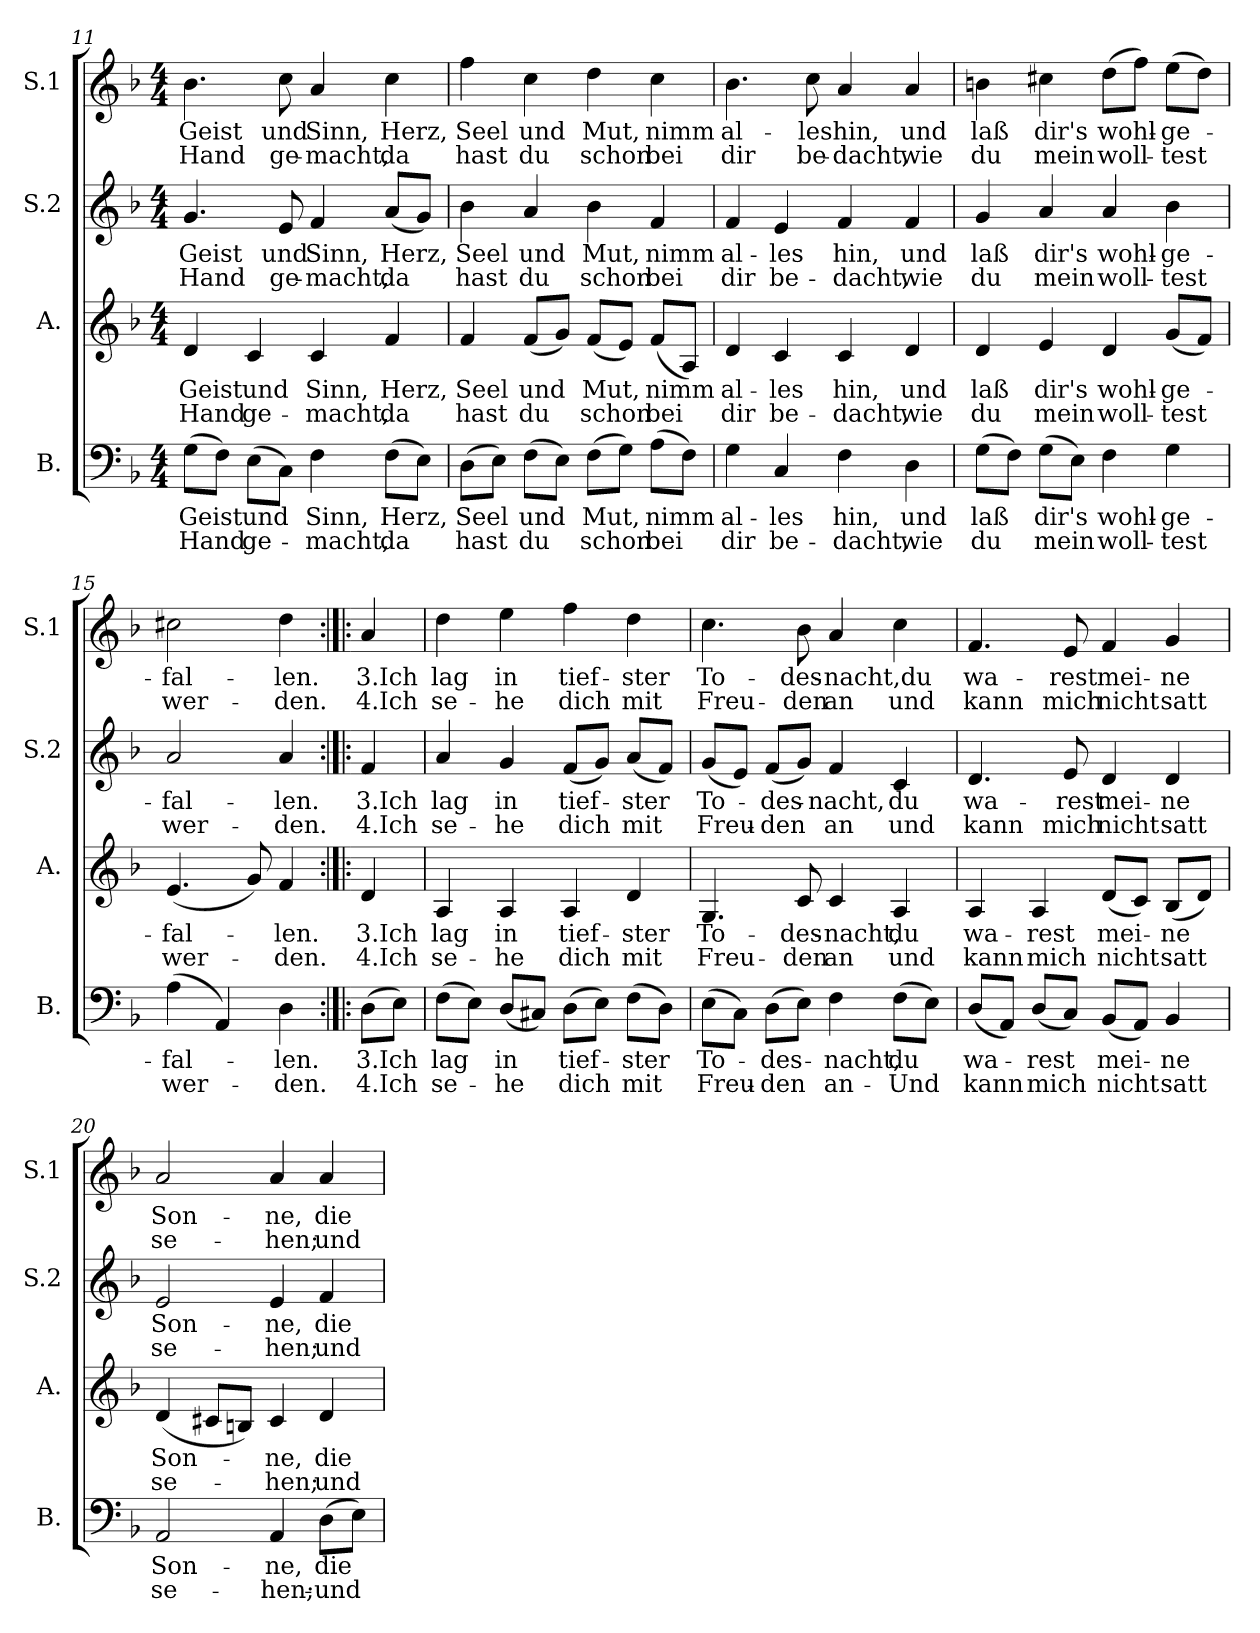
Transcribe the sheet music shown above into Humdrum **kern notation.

**kern	**text	**text	**kern	**text	**text	**kern	**text	**text	**kern	**text	**text
*part4	*part4	*part4	*part3	*part3	*part3	*part2	*part2	*part2	*part1	*part1	*part1
*staff4	*staff4	*staff4	*staff3	*staff3	*staff3	*staff2	*staff2	*staff2	*staff1	*staff1	*staff1
*I"B.	*	*	*I"A.	*	*	*I"S.2	*	*	*I"S.1	*	*
*I'B.	*	*	*I'A.	*	*	*I'S.2	*	*	*I'S.1	*	*
!!LO:LB:g=z
*clefF4	*	*	*clefG2	*	*	*clefG2	*	*	*clefG2	*	*
*k[b-]	*	*	*k[b-]	*	*	*k[b-]	*	*	*k[b-]	*	*
*F:	*	*	*F:	*	*	*F:	*	*	*F:	*	*
*M4/4	*	*	*M4/4	*	*	*M4/4	*	*	*M4/4	*	*
=11	=11	=11	=11	=11	=11	=11	=11	=11	=11	=11	=11
!	!LO:LY:b:cj	!LO:LY:b:cj	!	!LO:LY:b:cj	!LO:LY:b:cj	!	!LO:LY:b:cj	!LO:LY:b:cj	!	!LO:LY:b:cj	!LO:LY:b:cj
(>8G\L	Geist	Hand	4d/	Geist	Hand	4.g/	Geist	Hand	4.b-\	Geist	Hand
8F\J)	.	.	.	.	.	.	.	.	.	.	.
!	!LO:LY:b	!LO:LY:b:cj	!	!LO:LY:b:cj	!LO:LY:b:cj	!	!	!	!	!	!
(>8E\L	und	ge-	4c/	und	ge-	.	.	.	.	.	.
!	!	!	!	!	!	!	!LO:LY:b:cj	!LO:LY:b:cj	!	!LO:LY:b:cj	!LO:LY:b:cj
8C\J)	.	.	.	.	.	8e/	und	ge-	8cc\	und	ge-
!	!LO:LY:b:cj	!LO:LY:b:cj	!	!LO:LY:b:cj	!LO:LY:b:cj	!	!LO:LY:b:cj	!LO:LY:b:cj	!	!LO:LY:b:cj	!LO:LY:b:cj
4F\	-Sinn,	macht,	4c/	-Sinn,	macht,	4f/	-Sinn,	macht,	4a/	-Sinn,	macht,
!	!LO:LY:b:cj	!LO:LY:b	!	!LO:LY:b:cj	!LO:LY:b:cj	!	!LO:LY:b:cj	!LO:LY:b	!	!LO:LY:b:cj	!LO:LY:b:cj
(>8F\L	Herz,	da	4f/	Herz,	da	(<8a/L	Herz,	da	4cc\	Herz,	da
8E\J)	.	.	.	.	.	8g/J)	.	.	.	.	.
=12	=12	=12	=12	=12	=12	=12	=12	=12	=12	=12	=12
!	!LO:LY:b:cj	!LO:LY:b	!	!LO:LY:b:cj	!LO:LY:b:cj	!	!LO:LY:b:cj	!LO:LY:b:cj	!	!LO:LY:b:cj	!LO:LY:b:cj
(>8D\L	Seel	hast	4f/	Seel	hast	4b-\	Seel	hast	4ff\	Seel	hast
8E\J)	.	.	.	.	.	.	.	.	.	.	.
!	!LO:LY:b	!LO:LY:b	!	!LO:LY:b	!LO:LY:b	!	!LO:LY:b:cj	!LO:LY:b:cj	!	!LO:LY:b:cj	!LO:LY:b:cj
(>8F\L	und	du	(<8f/L	und	du	4a/	und	du	4cc\	und	du
8E\J)	.	.	8g/J)	.	.	.	.	.	.	.	.
!	!LO:LY:b	!LO:LY:b	!	!LO:LY:b	!LO:LY:b	!	!LO:LY:b:cj	!LO:LY:b:cj	!	!LO:LY:b:cj	!LO:LY:b:cj
(>8F\L	Mut,	schon	(<8f/L	Mut,	schon	4b-\	Mut,	schon	4dd\	Mut,	schon
8G\J)	.	.	8e/J)	.	.	.	.	.	.	.	.
!	!LO:LY:b	!LO:LY:b	!	!LO:LY:b	!LO:LY:b	!	!LO:LY:b:cj	!LO:LY:b:cj	!	!LO:LY:b:cj	!LO:LY:b:cj
(>8A\L	nimm	bei	(<8f/L	nimm	bei	4f/	nimm	bei	4cc\	nimm	bei
8F\J)	.	.	8A/J)	.	.	.	.	.	.	.	.
=13	=13	=13	=13	=13	=13	=13	=13	=13	=13	=13	=13
!	!LO:LY:b:cj	!LO:LY:b:cj	!	!LO:LY:b:cj	!LO:LY:b:cj	!	!LO:LY:b:cj	!LO:LY:b:cj	!	!LO:LY:b:cj	!LO:LY:b:cj
4G\	al-	-dir	4d/	al-	-dir	4f/	al-	-dir	4.b-\	al-	-dir
!	!LO:LY:b:cj	!LO:LY:b:cj	!	!LO:LY:b:cj	!LO:LY:b:cj	!	!LO:LY:b:cj	!LO:LY:b:cj	!	!	!
4C/	les	be-	4c/	les	be-	4e/	les	be-	.	.	.
!	!	!	!	!	!	!	!	!	!	!LO:LY:b:cj	!LO:LY:b:cj
.	.	.	.	.	.	.	.	.	8cc\	les	be-
!	!LO:LY:b:cj	!LO:LY:b:cj	!	!LO:LY:b:cj	!LO:LY:b:cj	!	!LO:LY:b:cj	!LO:LY:b:cj	!	!LO:LY:b:cj	!LO:LY:b:cj
4F\	-hin,	dacht,	4c/	-hin,	dacht,	4f/	-hin,	dacht,	4a/	-hin,	dacht,
!	!LO:LY:b:cj	!LO:LY:b:cj	!	!LO:LY:b:cj	!LO:LY:b:cj	!	!LO:LY:b:cj	!LO:LY:b:cj	!	!LO:LY:b:cj	!LO:LY:b:cj
4D\	und	wie	4d/	und	wie	4f/	und	wie	4a/	und	wie
!!LO:LB:g=z
=14	=14	=14	=14	=14	=14	=14	=14	=14	=14	=14	=14
!	!LO:LY:b	!LO:LY:b	!	!LO:LY:b:cj	!LO:LY:b:cj	!	!LO:LY:b:cj	!LO:LY:b:cj	!	!LO:LY:b:cj	!LO:LY:b:cj
(>8G\L	laß	du	4d/	laß	du	4g/	laß	du	4bn\	laß	du
8F\J)	.	.	.	.	.	.	.	.	.	.	.
!	!LO:LY:b	!LO:LY:b	!	!LO:LY:b:cj	!LO:LY:b:cj	!	!LO:LY:b:cj	!LO:LY:b:cj	!	!LO:LY:b:cj	!LO:LY:b:cj
(>8G\L	dir's	mein	4e/	dir's	mein	4a/	dir's	mein	4cc#X\	dir's	mein
8E\J)	.	.	.	.	.	.	.	.	.	.	.
!	!LO:LY:b:cj	!LO:LY:b:cj	!	!LO:LY:b:cj	!LO:LY:b:cj	!	!LO:LY:b:cj	!LO:LY:b:cj	!	!LO:LY:b:cj	!LO:LY:b
4F\	wohl-	-woll-	4d/	wohl-	-woll-	4a/	wohl-	-woll-	(>8dd\L	wohl-	-woll-
.	.	.	.	.	.	.	.	.	8ff\J)	.	.
!	!LO:LY:b:cj	!LO:LY:b:cj	!	!LO:LY:b:cj	!LO:LY:b	!	!LO:LY:b:cj	!LO:LY:b:cj	!	!LO:LY:b:cj	!LO:LY:b
4G\	-ge-	-test	(<8g/L	-ge-	-test	4b-\	-ge-	-test	(>8ee\L	-ge-	-test
.	.	.	8f/J)	.	.	.	.	.	8dd\J)	.	.
=15	=15	=15	=15	=15	=15	=15	=15	=15	=15	=15	=15
!	!LO:LY:b:cj	!LO:LY:b	!	!LO:LY:b:cj	!LO:LY:b	!	!LO:LY:b:cj	!LO:LY:b:cj	!	!LO:LY:b:cj	!LO:LY:b:cj
(>4A\	fal-	-wer-	(<4.e/	fal-	-wer-	2a/	fal-	-wer-	2cc#X\	fal-	-wer-
4AA/)	.	.	.	.	.	.	.	.	.	.	.
.	.	.	8g/)	.	.	.	.	.	.	.	.
!	!LO:LY:b:cj	!LO:LY:b:cj	!	!LO:LY:b:cj	!LO:LY:b:cj	!	!LO:LY:b:cj	!LO:LY:b:cj	!	!LO:LY:b:cj	!LO:LY:b:cj
4D\	-len.	den.	4f/	-len.	den.	4a/	-len.	den.	4dd\	-len.	den.
!!LO:PB:g=z
=16:|!|:	=16:|!|:	=16:|!|:	=16:|!|:	=16:|!|:	=16:|!|:	=16:|!|:	=16:|!|:	=16:|!|:	=16:|!|:	=16:|!|:	=16:|!|:
!	!LO:LY:b:cj	!LO:LY:b:cj	!	!LO:LY:b:cj	!LO:LY:b:cj	!	!LO:LY:b:cj	!LO:LY:b:cj	!	!LO:LY:b:cj	!LO:LY:b:cj
(>8D\L	3.Ich	4.Ich	4d/	3.Ich	4.Ich	4f/	3.Ich	4.Ich	4a/	3.Ich	4.Ich
8E\J)	.	.	.	.	.	.	.	.	.	.	.
=17	=17	=17	=17	=17	=17	=17	=17	=17	=17	=17	=17
!	!LO:LY:b	!LO:LY:b:cj	!	!LO:LY:b:cj	!LO:LY:b:cj	!	!LO:LY:b:cj	!LO:LY:b:cj	!	!LO:LY:b:cj	!LO:LY:b:cj
(>8F\L	lag	se-	4A/	lag	se-	4a/	lag	se-	4dd\	lag	se-
8E\J)	.	.	.	.	.	.	.	.	.	.	.
!	!LO:LY:b:cj	!LO:LY:b	!	!LO:LY:b:cj	!LO:LY:b:cj	!	!LO:LY:b:cj	!LO:LY:b:cj	!	!LO:LY:b:cj	!LO:LY:b:cj
(<8D/L	-in	he	4A/	-in	he	4g/	-in	he	4ee\	-in	he
8C#X/J)	.	.	.	.	.	.	.	.	.	.	.
!	!LO:LY:b	!LO:LY:b	!	!LO:LY:b:cj	!LO:LY:b:cj	!	!LO:LY:b	!LO:LY:b	!	!LO:LY:b:cj	!LO:LY:b:cj
(>8D\L	tief-	-dich	4A/	tief-	-dich	(<8f/L	tief-	-dich	4ff\	tief-	-dich
8E\J)	.	.	.	.	.	8g/J)	.	.	.	.	.
!	!LO:LY:b	!LO:LY:b	!	!LO:LY:b:cj	!LO:LY:b:cj	!	!LO:LY:b	!LO:LY:b	!	!LO:LY:b:cj	!LO:LY:b:cj
(>8F\L	ster	mit	4d/	ster	mit	(<8a/L	ster	mit	4dd\	ster	mit
8D\J)	.	.	.	.	.	8f/J)	.	.	.	.	.
=18	=18	=18	=18	=18	=18	=18	=18	=18	=18	=18	=18
!	!LO:LY:b	!LO:LY:b	!	!LO:LY:b:cj	!LO:LY:b:cj	!	!LO:LY:b	!LO:LY:b	!	!LO:LY:b:cj	!LO:LY:b:cj
(>8E\L	To-	-Freu-	4.G/	To-	-Freu-	(<8g/L	To-	-Freu-	4.cc\	To-	-Freu-
8C\J)	.	.	.	.	.	8e/J)	.	.	.	.	.
!	!LO:LY:b	!LO:LY:b	!	!	!	!	!LO:LY:b	!LO:LY:b	!	!	!
(>8D\L	-des-	-den	.	.	.	(<8f/L	-des-	-den	.	.	.
!	!	!	!	!LO:LY:b:cj	!LO:LY:b:cj	!	!	!	!	!LO:LY:b:cj	!LO:LY:b:cj
8E\J)	.	.	8c/	-des-	-den	8g/J)	.	.	8b-\	-des-	-den
!	!LO:LY:b:cj	!LO:LY:b:cj	!	!LO:LY:b:cj	!LO:LY:b:cj	!	!LO:LY:b:cj	!LO:LY:b:cj	!	!LO:LY:b:cj	!LO:LY:b:cj
4F\	nacht,	an-	4c/	nacht,	an	4f/	nacht,	an	4a/	nacht,du	an
!	!LO:LY:b	!LO:LY:b	!	!LO:LY:b:cj	!LO:LY:b:cj	!	!LO:LY:b:cj	!LO:LY:b:cj	!	!	!LO:LY:b:cj
(>8F\L	-du	Und	4A/	du	und	4c/	du	und	4cc\	.	und
8E\J)	.	.	.	.	.	.	.	.	.	.	.
=19	=19	=19	=19	=19	=19	=19	=19	=19	=19	=19	=19
!	!LO:LY:b	!LO:LY:b	!	!LO:LY:b:cj	!LO:LY:b:cj	!	!LO:LY:b:cj	!LO:LY:b:cj	!	!LO:LY:b:cj	!LO:LY:b:cj
(<8D/L	wa-	-kann	4A/	wa-	-kann	4.d/	wa-	-kann	4.f/	wa-	-kann
8AA/J)	.	.	.	.	.	.	.	.	.	.	.
!	!LO:LY:b	!LO:LY:b	!	!LO:LY:b:cj	!LO:LY:b:cj	!	!	!	!	!	!
(<8D/L	rest	mich	4A/	rest	mich	.	.	.	.	.	.
!	!	!	!	!	!	!	!LO:LY:b:cj	!LO:LY:b:cj	!	!LO:LY:b:cj	!LO:LY:b:cj
8C/J)	.	.	.	.	.	8e/	rest	mich	8e/	rest	mich
!	!LO:LY:b	!LO:LY:b	!	!LO:LY:b	!LO:LY:b	!	!LO:LY:b:cj	!LO:LY:b:cj	!	!LO:LY:b:cj	!LO:LY:b:cj
(<8BB-/L	mei-	-nicht	(<8d/L	mei-	-nicht	4d/	mei-	-nicht	4f/	mei-	-nicht
8AA/J)	.	.	8c/J)	.	.	.	.	.	.	.	.
!	!LO:LY:b:cj	!LO:LY:b:cj	!	!LO:LY:b	!LO:LY:b	!	!LO:LY:b:cj	!LO:LY:b:cj	!	!LO:LY:b:cj	!LO:LY:b:cj
4BB-/	ne	satt	(<8B-/L	ne	satt	4d/	ne	satt	4g/	ne	satt
.	.	.	8d/J)	.	.	.	.	.	.	.	.
!!LO:LB:g=z
=20	=20	=20	=20	=20	=20	=20	=20	=20	=20	=20	=20
!	!LO:LY:b:cj	!LO:LY:b:cj	!	!LO:LY:b	!LO:LY:b:cj	!	!LO:LY:b:cj	!LO:LY:b:cj	!	!LO:LY:b:cj	!LO:LY:b:cj
2AA/	Son-	-se-	(<4d/	Son-	-se-	2e/	Son-	-se-	2a/	Son-	-se-
.	.	.	8c#X/L	.	.	.	.	.	.	.	.
.	.	.	8Bn/J)	.	.	.	.	.	.	.	.
!	!LO:LY:b:cj	!LO:LY:b:cj	!	!LO:LY:b:cj	!LO:LY:b:cj	!	!LO:LY:b:cj	!LO:LY:b:cj	!	!LO:LY:b:cj	!LO:LY:b:cj
4AA/	-ne,	hen;-	4c#/	-ne,	hen;	4e/	-ne,	hen;	4a/	-ne,	hen;
!	!LO:LY:b	!LO:LY:b	!	!LO:LY:b:cj	!LO:LY:b:cj	!	!LO:LY:b:cj	!LO:LY:b:cj	!	!LO:LY:b:cj	!LO:LY:b:cj
(>8D\L	-die	und	4d/	die	und	4f/	die	und	4a/	die	und
8E\J)	.	.	.	.	.	.	.	.	.	.	.
=	=	=	=	=	=	=	=	=	=	=	=
*-	*-	*-	*-	*-	*-	*-	*-	*-	*-	*-	*-
